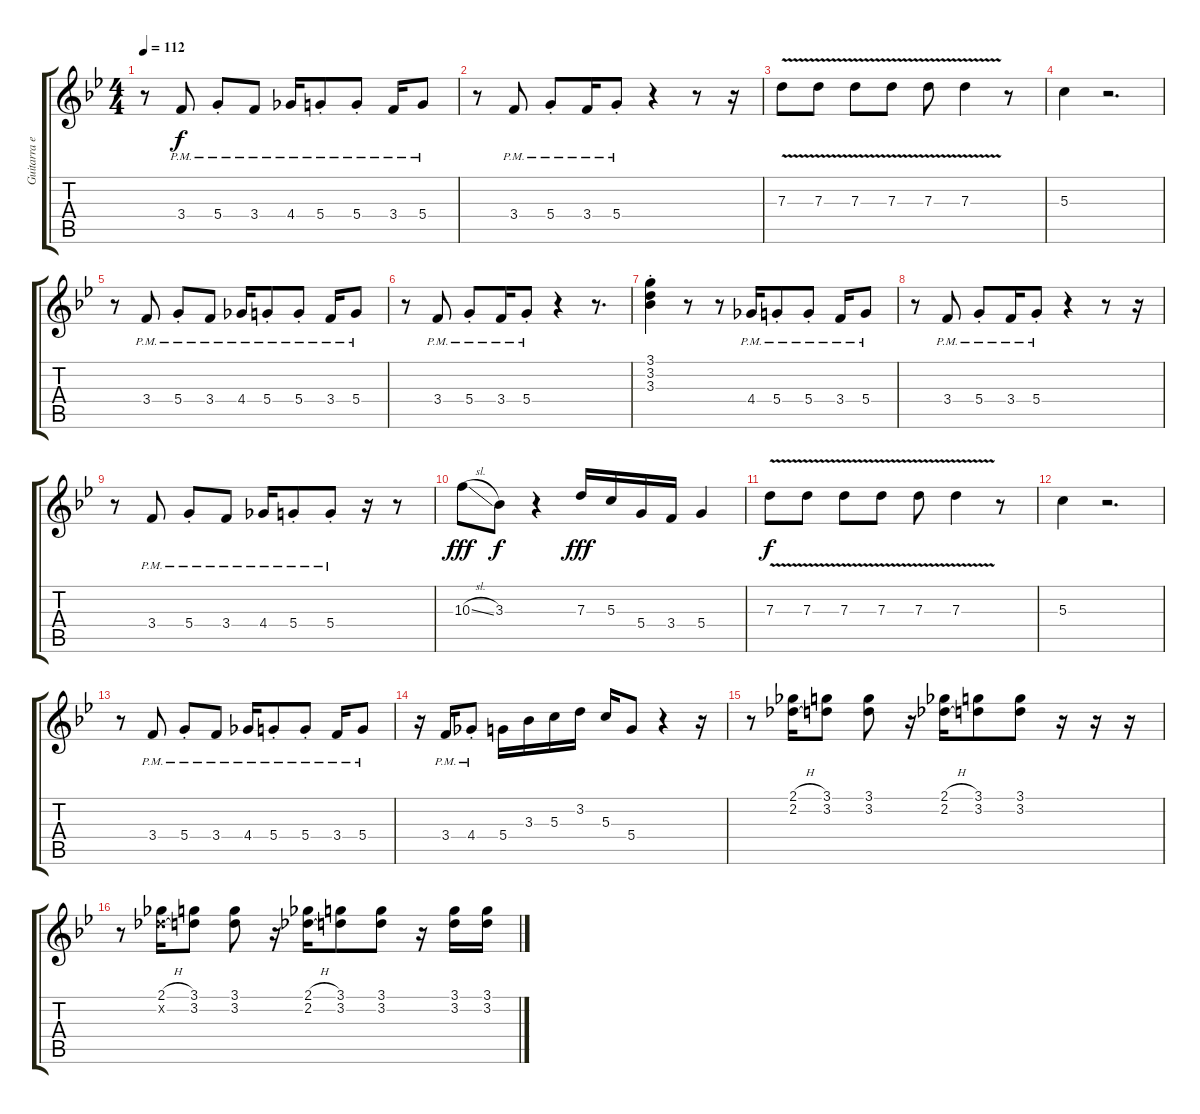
\track ("Guitarra eléctrica" "Guitarra e") {instrument electricguitarclean}
\staff {score tabs}
\tuning (E4 B3 G3 D3 A2 E2) {hide}
\ts (4 4)
\tempo 112
\clef g2
\ks bb
r.8{dy f} 3.4{pm}.8 5.4{pm st}.8 3.4{pm}.8 4.4{pm}.16 5.4{pm st}.8 5.4{pm st}.8 3.4{pm}.16 5.4{pm}.8 |
r.8 3.4{pm}.8 5.4{pm st}.8 3.4{pm}.16 5.4{pm st}.8 r.4 r.8 r.16 |
7.3{v}.8 7.3{v}.8 7.3{v}.8 7.3{v}.8 7.3{v}.8 7.3{v}.4 r.8 |
5.3.4 r.2{d} |
r.8 3.4{pm}.8 5.4{pm st}.8 3.4{pm}.8 4.4{pm}.16 5.4{pm st}.8 5.4{pm st}.8 3.4{pm}.16 5.4{pm}.8 |
r.8 3.4{pm}.8 5.4{pm st}.8 3.4{pm}.16 5.4{pm st}.8 r.4 r.8{d} |
(3.1{st} 3.2{st} 3.3{st}).4 r.8 r.8 4.4{pm}.16 5.4{pm st}.8 5.4{pm st}.8 3.4{pm}.16 5.4{pm}.8 |
r.8 3.4{pm}.8 5.4{pm st}.8 3.4{pm}.16 5.4{pm st}.8 r.4 r.8 r.16 |
r.8 3.4{pm}.8 5.4{pm st}.8 3.4{pm}.8 4.4{pm}.16 5.4{pm st}.8 5.4{pm st}.8 r.16 r.8 |
10.3{sl}.8{dy fff} 3.3.8{dy f} r.4 7.3.16{dy fff} 5.3.16 5.4.16 3.4.16 5.4.4 |
7.3{v}.8{dy f} 7.3{v}.8 7.3{v}.8 7.3{v}.8 7.3{v}.8 7.3{v}.4 r.8 |
5.3.4 r.2{d} |
r.8 3.4{pm}.8 5.4{pm st}.8 3.4{pm}.8 4.4{pm}.16 5.4{pm st}.8 5.4{pm st}.8 3.4{pm}.16 5.4{pm}.8 |
r.16 3.4{pm}.16 4.4{pm st}.8 5.4.16 3.3.16 5.3.16 3.2.16 5.3.16 5.4.8 r.4 r.16 |
r.8 (2.1{h} 2.2{h}).16 (3.1 3.2).8 (3.1 3.2).8 r.16 (2.1{h} 2.2{h}).16 (3.1 3.2).8 (3.1 3.2).8 r.16 r.16 r.16 |
r.8 (2.1{h} 2.2{h x}).16 (3.1 3.2).8 (3.1 3.2).8 r.16 (2.1{h} 2.2{h}).16 (3.1 3.2).8 (3.1 3.2).8 r.16 (3.1 3.2).16 (3.1 3.2).16
